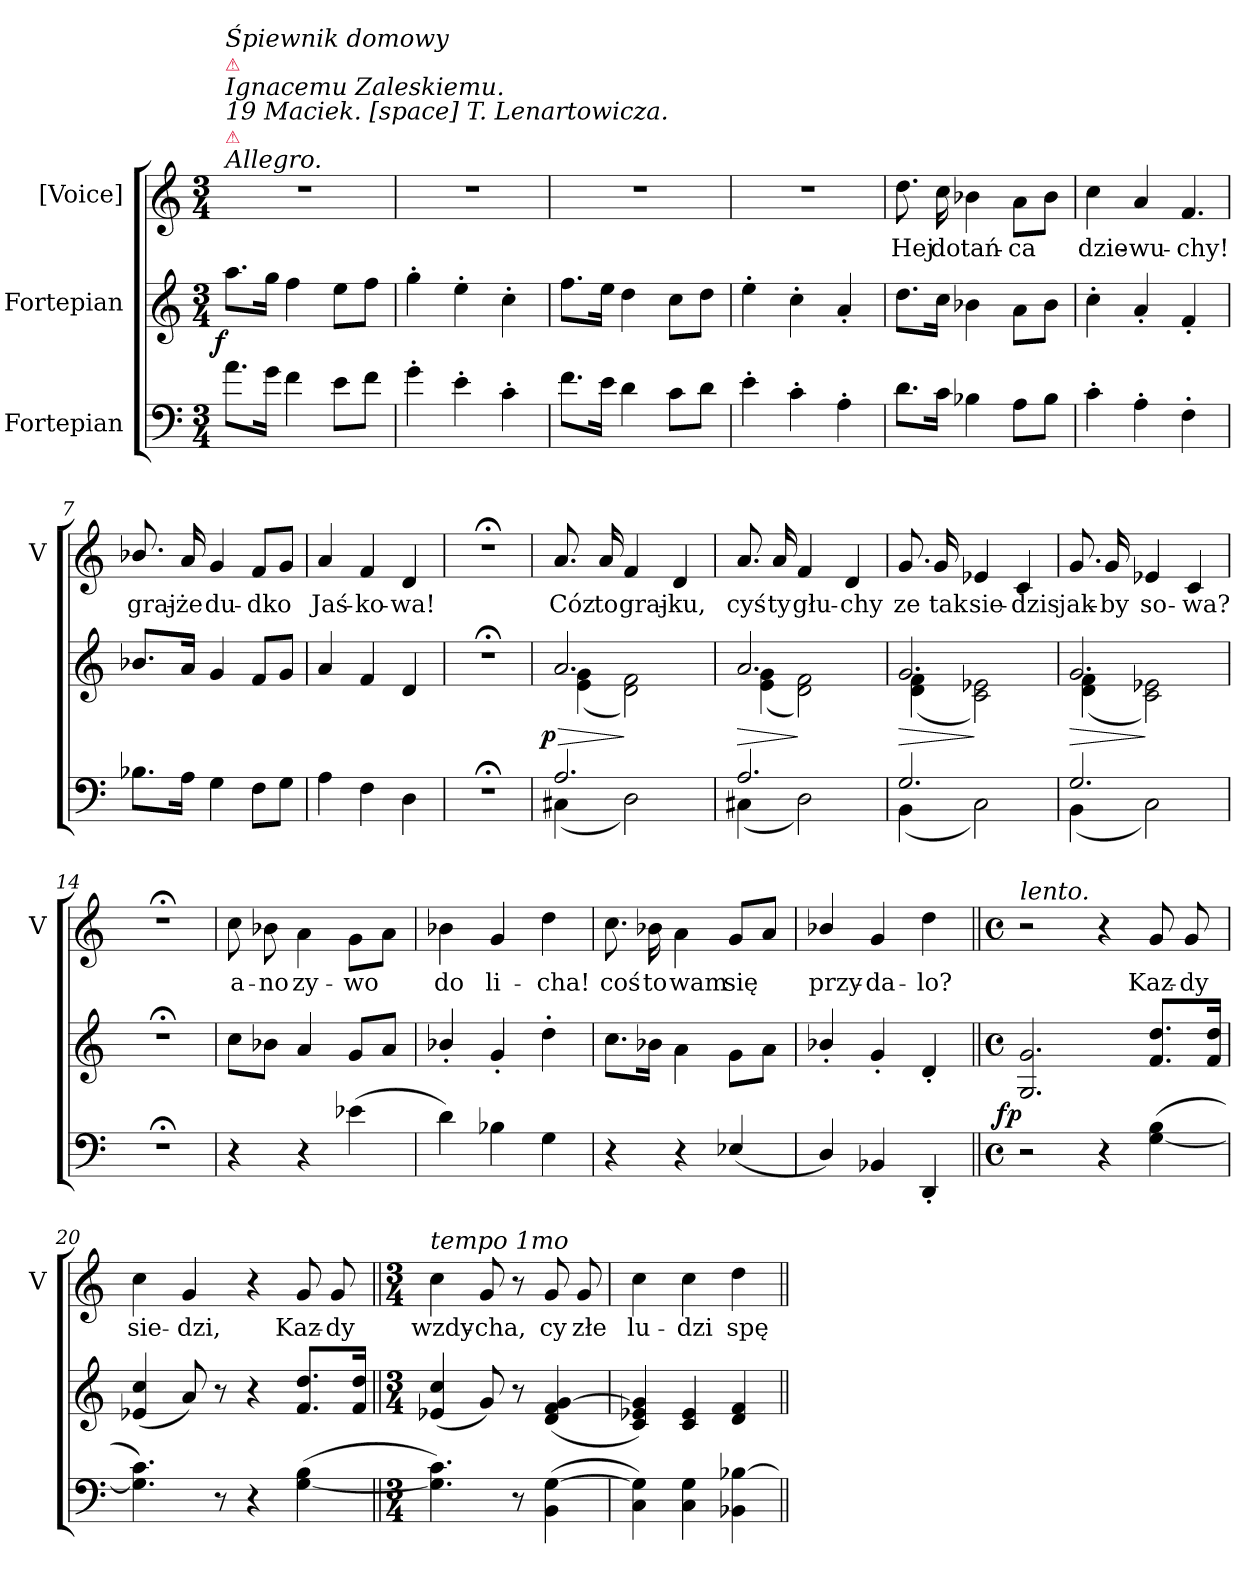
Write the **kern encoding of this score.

**kern	**kern	**dynam	**kern	**text
*part3	*part2	*part2	*part1	*part1
*staff3	*staff2	*staff2	*staff1	*staff1
*I"Fortepian	*I"Fortepian	*	*I"[Voice]	*
*	*	*	*I'V	*
*clefF4	*clefG2	*	*clefG2	*
*k[]	*k[]	*	*k[]	*
*M3/4	*M3/4	*	*M3/4	*
=1	=1	=1	=1	=1
!	!	!	!LO:TX:a:i:t=Allegro.	!
!	!	!	!LO:TX:a:color=crimson:t=⚠	!
!	!	!	!LO:TX:a:i:t=19 Maciek. [space] T. Lenartowicza.	!
!	!	!	!LO:TX:a:i:t=Ignacemu Zaleskiemu.	!
!	!	!	!LO:TX:a:color=crimson:t=⚠	!
!	!	!	!LO:TX:a:i:t=Śpiewnik domowy	!
!	!	!LO:DY:b:rj	!	!
8.a\L	8.aa\L	f.	2.r	.
16g\Jk	16gg\Jk	.	.	.
4f\	4ff\	.	.	.
8e\L	8ee\L	.	.	.
8f\J	8ff\J	.	.	.
=2	=2	=2	=2	=2
4g'\	4gg'\	.	2.r	.
4e'\	4ee'\	.	.	.
4c'\	4cc'\	.	.	.
=3	=3	=3	=3	=3
8.f\L	8.ff\L	.	2.r	.
16e\Jk	16ee\Jk	.	.	.
4d\	4dd\	.	.	.
8c\L	8cc\L	.	.	.
8d\J	8dd\J	.	.	.
=4	=4	=4	=4	=4
4e'\	4ee'\	.	2.r	.
4c'\	4cc'\	.	.	.
4A'\	4a'/	.	.	.
=5	=5	=5	=5	=5
8.d\L	8.dd\L	.	8.dd\	Hej
16c\Jk	16cc\Jk	.	16cc\	do
4B-X\	4b-X\	.	4b-X\	tań-
8A\L	8a\L	.	8a\L	-ca
8B-\J	8b-\J	.	8b-\J	.
=6	=6	=6	=6	=6
4c'\	4cc'\	.	4cc\	dzie-
4A'\	4a'/	.	4a/	-wu-
!	!	!	!LO:N:vis=4.	!
4F'\	4f'/	.	4f/	-chy!
=7	=7	=7	=7	=7
8.B-X\L	8.b-X/L	.	8.b-X/	graj-
16A\Jk	16a/Jk	.	16a/	-że
4G\	4g/	.	4g/	du-
8F\L	8f/L	.	8f/L	-dko
8G\J	8g/J	.	8g/J	.
=8	=8	=8	=8	=8
4A\	4a/	.	4a/	Jaś-
4F\	4f/	.	4f/	-ko-
4D\	4d/	.	4d/	-wa!
=9	=9	=9	=9	=9
2.r;<	2.r;<	.	2.r;<	.
=10	=10	=10	=10	=10
*^	*^	*	*	*
!	!	!	!	!LO:HP:b	!	!
!	!	!	!	!LO:DY:n=1:b:rj	!	!
2.A/	(>4C#X\	2.a/	(<4e\ 4g\	> p	8.a/	Cóz
.	.	.	.	.	16a/	to
.	2D\)	.	2d\ 2f\)	]	4f/	graj-
.	.	.	.	.	4d/	-ku,
=11	=11	=11	=11	=11	=11	=11
!	!	!	!	!LO:HP:b	!	!
2.A/	(>4C#X\	2.a/	(<4e\ 4g\	>	8.a/	cyś
.	.	.	.	.	16a/	ty
.	2D\)	.	2d\ 2f\)	]	4f/	głu-
.	.	.	.	.	4d/	-chy
=12	=12	=12	=12	=12	=12	=12
!	!	!	!	!LO:HP:b	!	!
2.G/	(>4BB\	2.g/	(<4d\ 4f\	>	8.g/	ze
.	.	.	.	.	16g/	tak
.	2C\)	.	2c\ 2e-X\)	]	4e-X/	sie-
.	.	.	.	.	4c/	-dzis
=13	=13	=13	=13	=13	=13	=13
!	!	!	!	!LO:HP:b	!	!
2.G/	(>4BB\	2.g/	(<4d\ 4f\	>	8.g/	jak-
.	.	.	.	.	16g/	-by
.	2C\)	.	2c\ 2e-X\)	]	4e-X/	so-
.	.	.	.	.	4c/	-wa?
*v	*v	*	*	*	*	*
*	*v	*v	*	*	*
=14	=14	=14	=14	=14
2.r;<	2.r;<	.	2.r;<	.
=15	=15	=15	=15	=15
4r	8cc\L	.	8cc\	a-
.	8b-X\J	.	8b-X\	-no
4r	4a/	.	4a\	zy-
(>4e-X\	8g/L	.	8g\L	-wo
.	8a/J	.	8a\J	.
=16	=16	=16	=16	=16
4d\)	4b-X'/	.	4b-X\	do
4B-X\	4g'/	.	4g/	li-
4G\	4dd'\	.	4dd\	-cha!
=17	=17	=17	=17	=17
4r	8.cc\L	.	8.cc\	coś
.	16b-X\Jk	.	16b-X\	to
4r	4a\	.	4a\	wam
(<4E-X/	8g\L	.	8g/L	się
.	8a\J	.	8a/J	.
=18	=18	=18	=18	=18
4D/)	4b-X'/	.	4b-X/	przy-
4BB-X/	4g'/	.	4g/	-da-
4DD'/	4d'/	.	4dd\	-lo?
=19||	=19||	=19||	=19||	=19||
*M4/4	*M4/4	*	*M4/4	*
*met(c)	*met(c)	*	*met(c)	*
!	!	!	!LO:TX:a:i:t=lento.	!
!	!	!LO:DY:b:rj	!	!
2r	2.G/ 2.g/	fp	2r	.
4r	.	.	4r	.
(>[4G\ 4B\	8.f/ 8.dd/L	.	8g/	Kaz-
.	.	.	8g/	-dy
.	16f/ 16dd/Jk	.	.	.
=20	=20	=20	=20	=20
4.G]\ 4.c\)	(<4e-X/ 4cc/	.	4cc\	sie-
.	8a/)	.	4g/	-dzi,
8r	8r	.	.	.
4r	4r	.	4r	.
(>[4G\ 4B\	8.f/ 8.dd/L	.	8g/	Kaz-
.	.	.	8g/	-dy
.	16f/ 16dd/Jk	.	.	.
=21||	=21||	=21||	=21||	=21||
*M3/4	*M3/4	*	*M3/4	*
!	!	!	!LO:TX:a:i:t=tempo 1mo	!
4.G]\ 4.c\)	(<4e-X/ 4cc/	.	4cc\	wzdy-
.	8g/)	.	8g/	-cha,
8r	8r	.	8r	.
(>4BB\ [4G\	(<4d/ 4f/ [4g/	.	8g/	cy
.	.	.	8g/	złe
=22	=22	=22	=22	=22
4C\ 4G]\)	4c/ 4e-X/ 4g]/)	.	4cc\	lu-
4C\ 4G\	4c/ 4e-/	.	4cc\	-dzi
4BB-X\ [4B-X\	4d/ 4f/	.	4dd\	spę-
=||	=||	=||	=||	=||
*-	*-	*-	*-	*-
